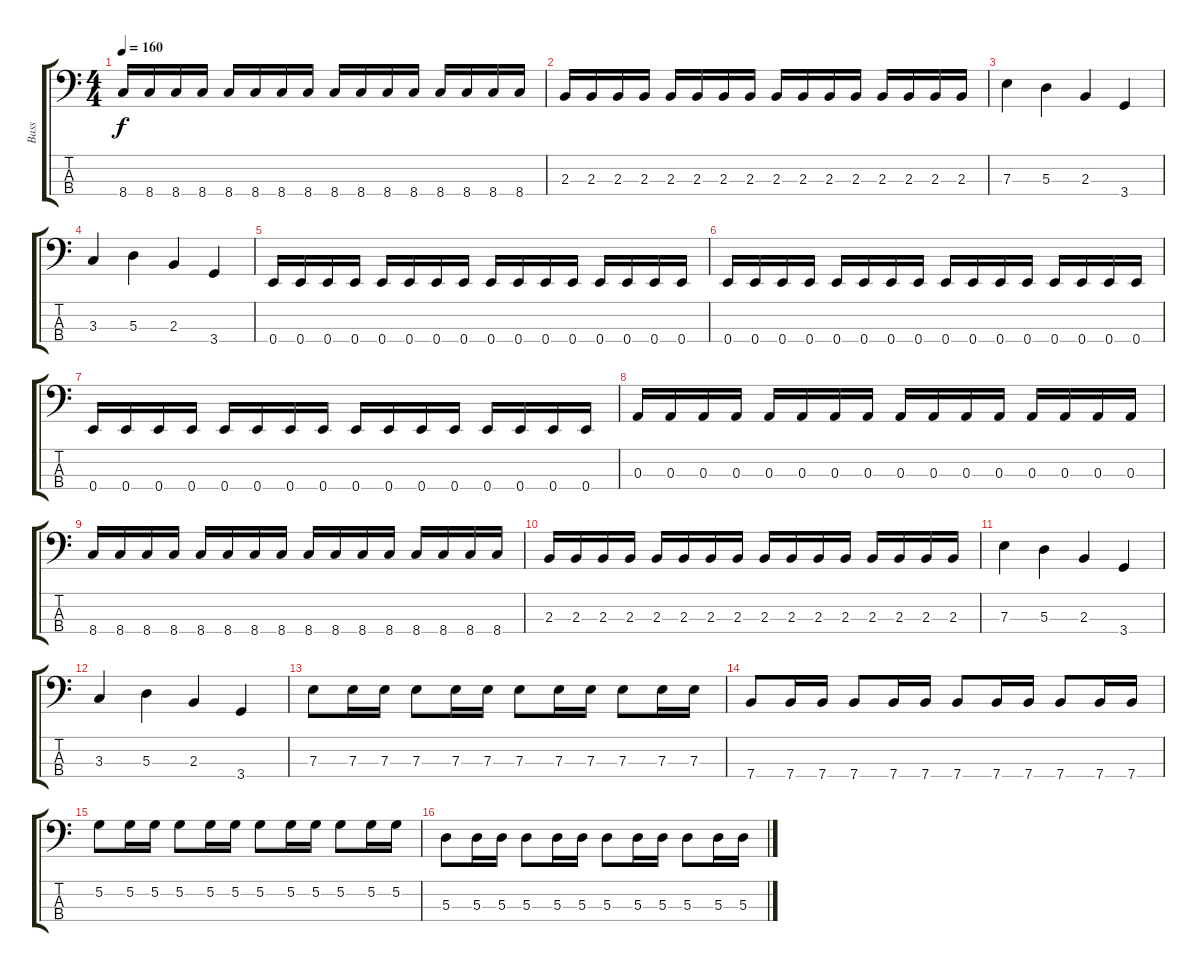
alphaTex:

\track ("Bass" "Bass") {instrument electricbassfinger}
\staff {score tabs}
\tuning (G2 D2 A1 E1) {hide}
\ts (4 4)
\tempo 160
\clef f4
\ks c
8.4.16{dy f} 8.4.16 8.4.16 8.4.16 8.4.16 8.4.16 8.4.16 8.4.16 8.4.16 8.4.16 8.4.16 8.4.16 8.4.16 8.4.16 8.4.16 8.4.16 |
2.3.16 2.3.16 2.3.16 2.3.16 2.3.16 2.3.16 2.3.16 2.3.16 2.3.16 2.3.16 2.3.16 2.3.16 2.3.16 2.3.16 2.3.16 2.3.16 |
7.3.4 5.3.4 2.3.4 3.4.4 |
3.3.4 5.3.4 2.3.4 3.4.4 |
0.4.16 0.4.16 0.4.16 0.4.16 0.4.16 0.4.16 0.4.16 0.4.16 0.4.16 0.4.16 0.4.16 0.4.16 0.4.16 0.4.16 0.4.16 0.4.16 |
0.4.16 0.4.16 0.4.16 0.4.16 0.4.16 0.4.16 0.4.16 0.4.16 0.4.16 0.4.16 0.4.16 0.4.16 0.4.16 0.4.16 0.4.16 0.4.16 |
0.4.16 0.4.16 0.4.16 0.4.16 0.4.16 0.4.16 0.4.16 0.4.16 0.4.16 0.4.16 0.4.16 0.4.16 0.4.16 0.4.16 0.4.16 0.4.16 |
0.3.16 0.3.16 0.3.16 0.3.16 0.3.16 0.3.16 0.3.16 0.3.16 0.3.16 0.3.16 0.3.16 0.3.16 0.3.16 0.3.16 0.3.16 0.3.16 |
8.4.16 8.4.16 8.4.16 8.4.16 8.4.16 8.4.16 8.4.16 8.4.16 8.4.16 8.4.16 8.4.16 8.4.16 8.4.16 8.4.16 8.4.16 8.4.16 |
2.3.16 2.3.16 2.3.16 2.3.16 2.3.16 2.3.16 2.3.16 2.3.16 2.3.16 2.3.16 2.3.16 2.3.16 2.3.16 2.3.16 2.3.16 2.3.16 |
7.3.4 5.3.4 2.3.4 3.4.4 |
3.3.4 5.3.4 2.3.4 3.4.4 |
7.3.8 7.3.16 7.3.16 7.3.8 7.3.16 7.3.16 7.3.8 7.3.16 7.3.16 7.3.8 7.3.16 7.3.16 |
7.4.8 7.4.16 7.4.16 7.4.8 7.4.16 7.4.16 7.4.8 7.4.16 7.4.16 7.4.8 7.4.16 7.4.16 |
5.2.8 5.2.16 5.2.16 5.2.8 5.2.16 5.2.16 5.2.8 5.2.16 5.2.16 5.2.8 5.2.16 5.2.16 |
5.3.8 5.3.16 5.3.16 5.3.8 5.3.16 5.3.16 5.3.8 5.3.16 5.3.16 5.3.8 5.3.16 5.3.16
